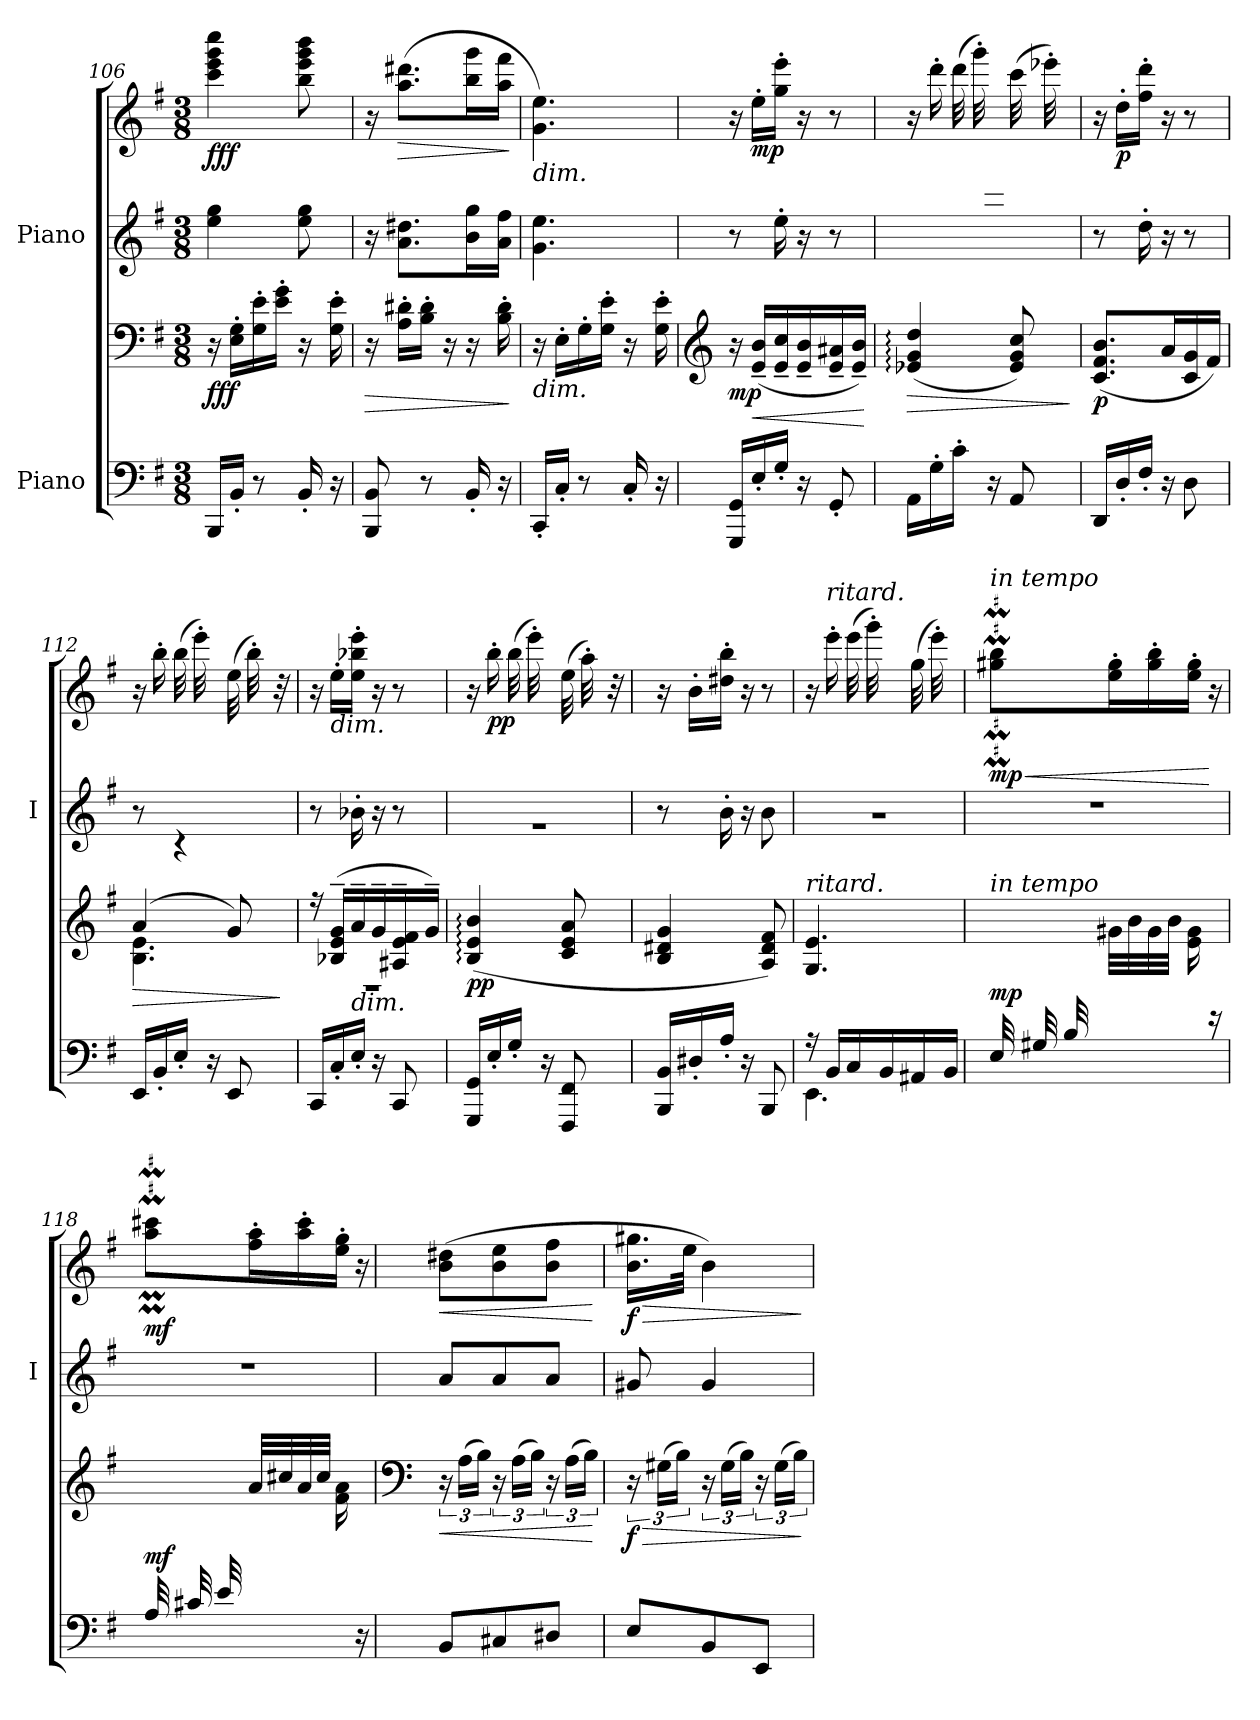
**kern	**kern	**dynam	**kern	**kern	**dynam
*part2	*part2	*part2	*part1	*part1	*part1
*staff4	*staff3	*staff3/4	*staff2	*staff1	*staff1/2
*I"Piano	*	*	*I"Piano	*	*
*	*	*	*I'I	*	*
*clefF4	*clefF4	*	*clefG2	*clefG2	*
*k[f#]	*k[f#]	*	*k[f#]	*k[f#]	*
*M3/8	*M3/8	*	*M3/8	*M3/8	*
=106	=106	=106	=106	=106	=106
!	!	!LO:DY:b	!	!	!LO:DY:b
16BBB/LL	16r	fff	4ee\ 4gg\	4ccc\ 4eee\ 4ggg\ 4cccc\	fff
16BB'/JJ	16E\' 16G\'LL	.	.	.	.
8r	16G\' 16e\'	.	.	.	.
.	16e\' 16g\'JJ	.	.	.	.
16BB'/	16r	.	8ee\ 8gg\	8bb\ 8eee\ 8ggg\ 8bbb\	.
16r	16G\' 16e\'	.	.	.	.
=107	=107	=107	=107	=107	=107
!	!	!LO:HP:b	!	!	!
8BBB/ 8BB/	16r	>	16r	16r	.
!	!	!	!	!	!LO:HP:b
.	16A\' 16d#X\'LL	.	8.a\ 8.dd#X\L	(>8.aa\ 8.ddd#X\L	>
8r	16B\' 16d#\'JJ	.	.	.	.
.	16r	.	.	.	.
16BB'/	16r	.	16b\ 16gg\L	16bb\ 16ggg\L	.
16r	16B\' 16d#\'	.	16a\ 16ff#\JJ	16aa\ 16fff#\JJ	.
.	.	]	.	.	]
=108	=108	=108	=108	=108	=108
!	!	!	!	!LO:TX:b:i:t=dim.	!
!	!LO:TX:b:i:t=dim.	!	!	!	!
16CC'/LL	16r	.	4.g\ 4.ee\	4.g\ 4.ee\)	.
16C'/JJ	16E'\LL	.	.	.	.
8r	16G'\	.	.	.	.
.	16G\' 16e\'JJ	.	.	.	.
16C'/	16r	.	.	.	.
16r	16G\' 16e\'	.	.	.	.
=109	=109	=109	=109	=109	=109
*	*clefG2	*	*	*	*
!	!	!LO:DY:b	!	!	!
16GGG/ 16GG/LL	16r	mp	8r	16r	.
!	!	!LO:HP:b	!	!	!LO:DY:b
16E'/	(>16e/~ 16b/~LL	<	.	16ee'\LL	mp
16G'/JJ	16e/~ 16cc/~	.	16ee'\	16gg\' 16eee\'JJ	.
16r	16e/~ 16b/~	.	16r	16r	.
8GG'/	16e/~ 16a#X/~	.	8r	8r	.
.	16e/~ 16b/~JJ)	.	.	.	.
.	.	[	.	.	.
!!LO:LB:g=z
=110	=110	=110	=110	=110	=110
!	!	!LO:HP:b	!	!	!
*	*	*	*^	*	*
16AA\LL	(>4e-X/: 4g/: 4dd/:	>	8.ryy	4.ryy	16r	.
16G'\	.	.	.	.	16ddd'\	.
16c'\JJ	.	.	.	.	(>32ddd\LLL	.
.	.	.	.	.	32ggg'\J)	.
16r	.	.	16ccc/JJ	.	16ryy	.
8AA/	8e-/ 8g/ 8cc/)	.	16ryy	.	(>32ccc\LLL	.
.	.	.	.	.	32eee-X'\J)	.
.	.	.	16gg/JJ	.	16ryy	.
*	*	*	*v	*v	*	*
.	.	]	.	.	.
=111	=111	=111	=111	=111	=111
!	!	!LO:DY:b	!	!	!
16DD/LL	(>8.c/ 8.f#/ 8.b/L	p	8r	16r	.
!	!	!	!	!	!LO:DY:b
16D'/	.	.	.	16dd'\LL	p
16F#'/JJ	.	.	16dd'\	16ff#\' 16ddd\'JJ	.
16r	16a/L	.	16r	16r	.
8D\	16c/ 16g/	.	8r	8r	.
.	16f#/JJ)	.	.	.	.
=112	=112	=112	=112	=112	=112
!	!	!LO:HP:b	!	!	!
*	*^	*	*^	*	*
16EE/LL	(>4a/	4.B\ 4.e\	>	8.ryy	8r	16r	.
16BB'/	.	.	.	.	.	16bb'\	.
16E'/JJ	.	.	.	.	4r	(>32bb\LLL	.
.	.	.	.	.	.	32eee'\J)	.
16r	.	.	.	16ee/JJ	.	16ryy	.
8EE/	8g/)	.	.	16ryy	.	(>32ee\LLL	.
.	.	.	.	.	.	32bb'\)	.
.	.	.	.	32b/JJJ	.	32ryy	.
.	.	.	.	32ryy	.	32r	.
*	*v	*v	*	*	*	*	*
*	*	*	*v	*v	*	*
.	.	]	.	.	.
=113	=113	=113	=113	=113	=113
*	*^	*	*	*	*
16CC/LL	16r	4.r	.	8r	16r	.
!	!	!	!	!	!LO:TX:b:i:t=dim.	!
16C'/	(>16B-X/~ 16e/~ 16g/~LL	.	.	.	16ee'\LL	.
!	!LO:TX:b:i:t=dim.	!	!	!	!	!
16E'/JJ	16a~/	.	.	16b-X'\	16ee\' 16bb-X\' 16eee\'JJ	.
16r	16g~/	.	.	16r	16r	.
8CC/	16A#X/~ 16e/~ 16f#/~	.	.	8r	8r	.
.	16g~/JJ)	.	.	.	.	.
*	*v	*v	*	*	*	*
=114	=114	=114	=114	=114	=114
*	*	*	*^	*	*
!	!	!LO:DY:b	!	!	!	!
16GGG/ 16GG/LL	(>4B/: 4e/: 4b/:	pp	8.ryy	4.r	16r	.
!	!	!	!	!	!	!LO:DY:b
16E'/	.	.	.	.	16bb'\	pp
16G'/JJ	.	.	.	.	(>32bb\LLL	.
.	.	.	.	.	32eee'\J)	.
16r	.	.	16ee/JJ	.	16ryy	.
8FFF#/ 8FF#/	8c/ 8e/ 8a/	.	16ryy	.	(>32ee\LLL	.
.	.	.	.	.	32aa'\)	.
.	.	.	32cc/JJJ	.	32ryy	.
.	.	.	32ryy	.	32r	.
*	*	*	*v	*v	*	*
!!LO:PB:g=z
=115	=115	=115	=115	=115	=115
16BBB/ 16BB/LL	4B/ 4d#X/ 4g/	.	8r	16r	.
16D#X'/	.	.	.	16b'\LL	.
16A'/JJ	.	.	16b'\	16dd#X\' 16bb\'JJ	.
16r	.	.	16r	16r	.
8BBB/	8A/ 8d#/ 8f#/)	.	8b\	8r	.
=116	=116	=116	=116	=116	=116
*^	*	*	*^	*	*
!	!	!LO:TX:a:i:t=ritard.	!	!	!	!	!
16r	4.EE\	4.G/ 4.e/	.	8.ryy	4.r	16r	.
!	!	!	!	!	!	!LO:TX:a:i:t=ritard.	!
16BB/LL	.	.	.	.	.	16eee'\	.
16C/	.	.	.	.	.	(>32eee\LLL	.
.	.	.	.	.	.	32ggg'\J)	.
16BB/	.	.	.	16gg/JJ	.	16ryy	.
16AA#X/	.	.	.	16ryy	.	(>32gg\LLL	.
.	.	.	.	.	.	32eee'\J)	.
16BB/JJ	.	.	.	16ee/JJ	.	16ryy	.
*	*	*	*	*v	*v	*	*
=117	=117	=117	=117	=117	=117	=117
*	*	*^	*	*	*	*
!	!	!	!	!	!	!LO:TX:a:i:t=in tempo	!
!	!	!LO:TX:a:i:t=in tempo	!	!	!	!	!
!	!	!	!	!LO:DY:b	!	!	!LO:HP:b
!	!	!	!	!	!	!	!LO:DY:n=1:b
(>32E/LLL	4.ryy	4ryy	16.ryy	mp	4.r	8gg#X\M 8bb\ML	< mp
32G#X/	.	.	.	.	.	.	.
32B/	.	.	.	.	.	.	.
8..ryy	.	.	32e\JJJ	.	.	.	.
.	.	.	32g#X\LLL	.	.	16ee\' 16gg#\'L	.
.	.	.	32b\	.	.	.	.
.	.	.	32g#\	.	.	16gg#\' 16bb\'	.
.	.	.	32b\JJJ	.	.	.	.
.	.	8ryy	16e\ 16g#\)	.	.	16ee\' 16gg#\'JJ	.
16r	.	.	16ryy	.	.	16r	[
*v	*v	*	*	*	*	*	*
=118	=118	=118	=118	=118	=118	=118
!	!	!	!LO:DY:b	!	!	!LO:DY:b
(>32A/LLL	4.ryy	16.ryy	mf	4.r	8aa\M 8ccc#X\ML	mf
32c#X/	.	.	.	.	.	.
32e/	.	.	.	.	.	.
8..ryy	.	32f#\JJJ	.	.	.	.
.	.	32a/LLL	.	.	16ff#\' 16aa\'L	.
.	.	32cc#X/	.	.	.	.
.	.	32a/	.	.	16aa\' 16ccc#\'	.
.	.	32cc#/JJJ	.	.	.	.
.	.	16f#\ 16a\)	.	.	16ee\' 16gg\'JJ	.
16r	.	16ryy	.	.	16r	.
*	*v	*v	*	*	*	*
!!LO:LB:g=z
=119	=119	=119	=119	=119	=119
*	*clefF4	*	*	*	*
*	*^	*	*	*	*
!	!	!	!LO:HP:b	!	!	!LO:HP:b
*	*v	*v	*	*	*	*
8BB/L	24r	<	8a/L	(>8b\ 8dd#X\L	<
.	(>24A\LL	.	.	.	.
.	24B\JJ)	.	.	.	.
8C#X/	24r	.	8a/	8b\ 8ee\	.
.	(>24A\LL	.	.	.	.
.	24B\JJ)	.	.	.	.
8D#X/J	24r	.	8a/J	8b\ 8ff#\J	.
.	(>24A\LL	.	.	.	.
.	24B\JJ)	.	.	.	.
.	.	[	.	.	[
=120	=120	=120	=120	=120	=120
!	!	!LO:HP:b	!	!	!LO:HP:b
!	!	!LO:DY:n=1:b	!	!	!LO:DY:n=1:b
8E/L	24r	> f	8g#X/	16.b\ 16.gg#X\LL	> f
.	(>24G#X\LL	.	.	.	.
.	24B\JJ)	.	.	.	.
.	.	.	.	32ee\JJk	.
8BB/	24r	.	4g#/	4b\)	.
.	(>24G#\LL	.	.	.	.
.	24B\JJ)	.	.	.	.
8EE/J	24r	.	.	.	.
.	(>24G#\LL	.	.	.	.
.	24B\JJ)	.	.	.	.
.	.	]	.	.	]
=	=	=	=	=	=
*-	*-	*-	*-	*-	*-
